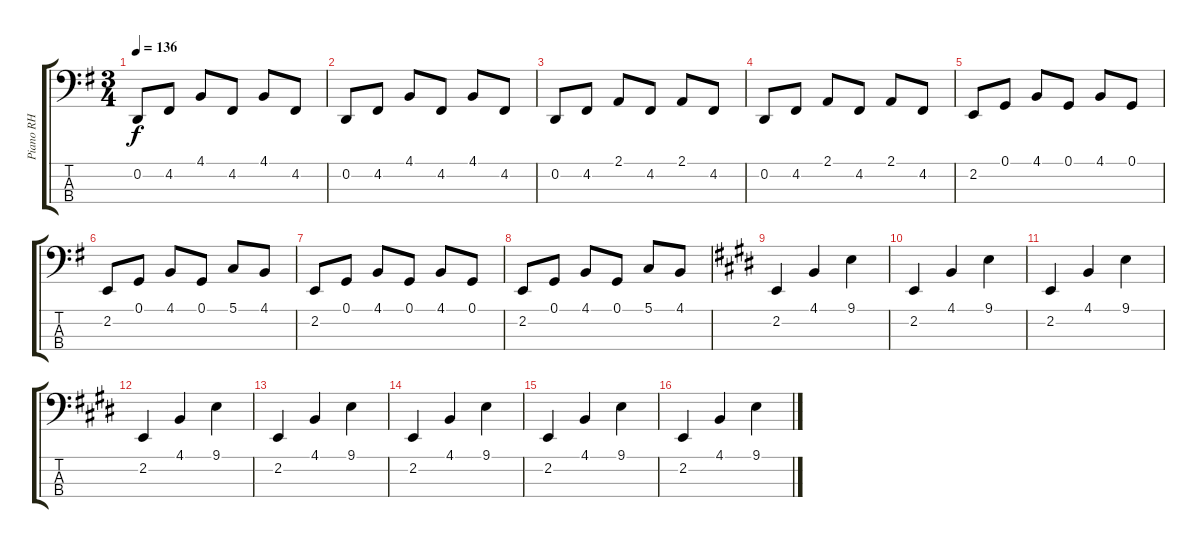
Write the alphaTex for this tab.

\track ("Piano RH" "Piano RH") {instrument acousticgrandpiano}
\staff {score tabs}
\tuning (G2 D2 A1 E1) {hide}
\ts (3 4)
\tempo 136
\clef f4
\ks g
0.2.8{dy f} 4.2.8 4.1.8 4.2.8 4.1.8 4.2.8 |
0.2.8 4.2.8 4.1.8 4.2.8 4.1.8 4.2.8 |
0.2.8 4.2.8 2.1.8 4.2.8 2.1.8 4.2.8 |
0.2.8 4.2.8 2.1.8 4.2.8 2.1.8 4.2.8 |
2.2.8 0.1.8 4.1.8 0.1.8 4.1.8 0.1.8 |
2.2.8 0.1.8 4.1.8 0.1.8 5.1.8 4.1.8 |
2.2.8 0.1.8 4.1.8 0.1.8 4.1.8 0.1.8 |
2.2.8 0.1.8 4.1.8 0.1.8 5.1.8 4.1.8 |
\ks e
2.2.4 4.1.4 9.1.4 |
2.2.4 4.1.4 9.1.4 |
2.2.4 4.1.4 9.1.4 |
2.2.4 4.1.4 9.1.4 |
2.2.4 4.1.4 9.1.4 |
2.2.4 4.1.4 9.1.4 |
2.2.4 4.1.4 9.1.4 |
2.2.4 4.1.4 9.1.4
